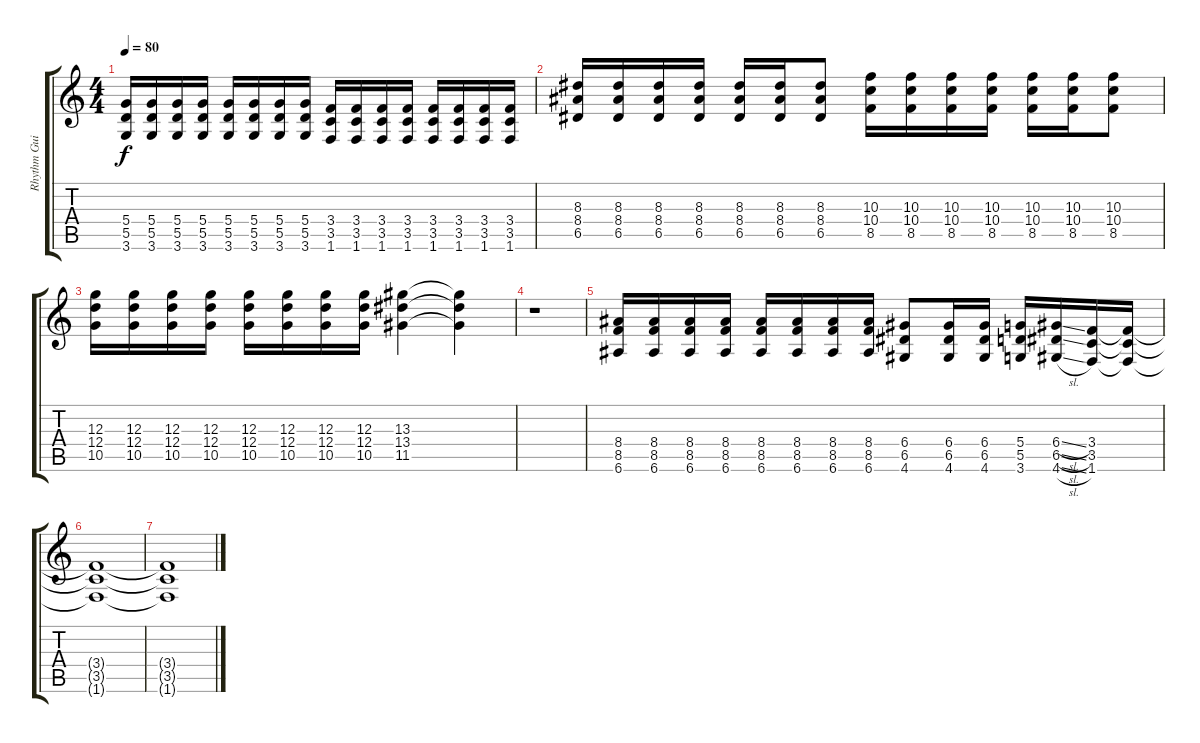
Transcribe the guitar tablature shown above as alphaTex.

\track ("Rhythm Guitar" "Rhythm Gui") {instrument distortionguitar}
\staff {score tabs}
\tuning (E4 B3 G3 D3 A2 E2) {hide}
\ts (4 4)
\tempo 80
\clef g2
\ks c
(5.4 5.5 3.6).16{dy f} (5.4 5.5 3.6).16 (5.4 5.5 3.6).16 (5.4 5.5 3.6).16 (5.4 5.5 3.6).16 (5.4 5.5 3.6).16 (5.4 5.5 3.6).16 (5.4 5.5 3.6).16 (3.4 3.5 1.6).16 (3.4 3.5 1.6).16 (3.4 3.5 1.6).16 (3.4 3.5 1.6).16 (3.4 3.5 1.6).16 (3.4 3.5 1.6).16 (3.4 3.5 1.6).16 (3.4 3.5 1.6).16 |
(8.3 8.4 6.5).16 (8.3 8.4 6.5).16 (8.3 8.4 6.5).16 (8.3 8.4 6.5).16 (8.3 8.4 6.5).16 (8.3 8.4 6.5).16 (8.3 8.4 6.5).8 (10.3 10.4 8.5).16 (10.3 10.4 8.5).16 (10.3 10.4 8.5).16 (10.3 10.4 8.5).16 (10.3 10.4 8.5).16 (10.3 10.4 8.5).16 (10.3 10.4 8.5).8 |
(12.3 12.4 10.5).16 (12.3 12.4 10.5).16 (12.3 12.4 10.5).16 (12.3 12.4 10.5).16 (12.3 12.4 10.5).16 (12.3 12.4 10.5).16 (12.3 12.4 10.5).16 (12.3 12.4 10.5).16 (13.3 13.4 11.5).4 (13.3{t} 13.4{t} 11.5{t}).4 |
r.1 |
(8.4 8.5 6.6).16 (8.4 8.5 6.6).16 (8.4 8.5 6.6).16 (8.4 8.5 6.6).16 (8.4 8.5 6.6).16 (8.4 8.5 6.6).16 (8.4 8.5 6.6).16 (8.4 8.5 6.6).16 (6.4 6.5 4.6).8 (6.4 6.5 4.6).16 (6.4 6.5 4.6).16 (5.4 5.5 3.6).16 (6.4{sl} 6.5{sl} 4.6{sl}).16 (3.4 3.5 1.6).16 (3.4{t} 3.5{t} 1.6{t}).16 |
(3.4{t} 3.5{t} 1.6{t}).1 |
(3.4{t} 3.5{t} 1.6{t}).1{volume 0}
